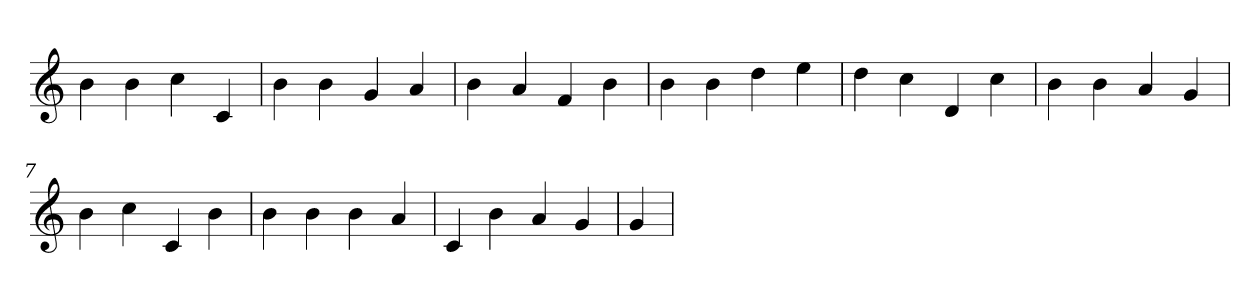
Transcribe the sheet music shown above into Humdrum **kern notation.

**kern
*part1
*staff1
*clefG2
=1
4b
4b
4cc
4c
=2
4b
4b
4g
4a
=3
4b
4a
4f
4b
=4
4b
4b
4dd
4ee
=5
4dd
4cc
4d
4cc
=6
4b
4b
4a
4g
=7
4b
4cc
4c
4b
=8
4b
4b
4b
4a
=9
4c
4b
4a
4g
=10
4g
=
*-
